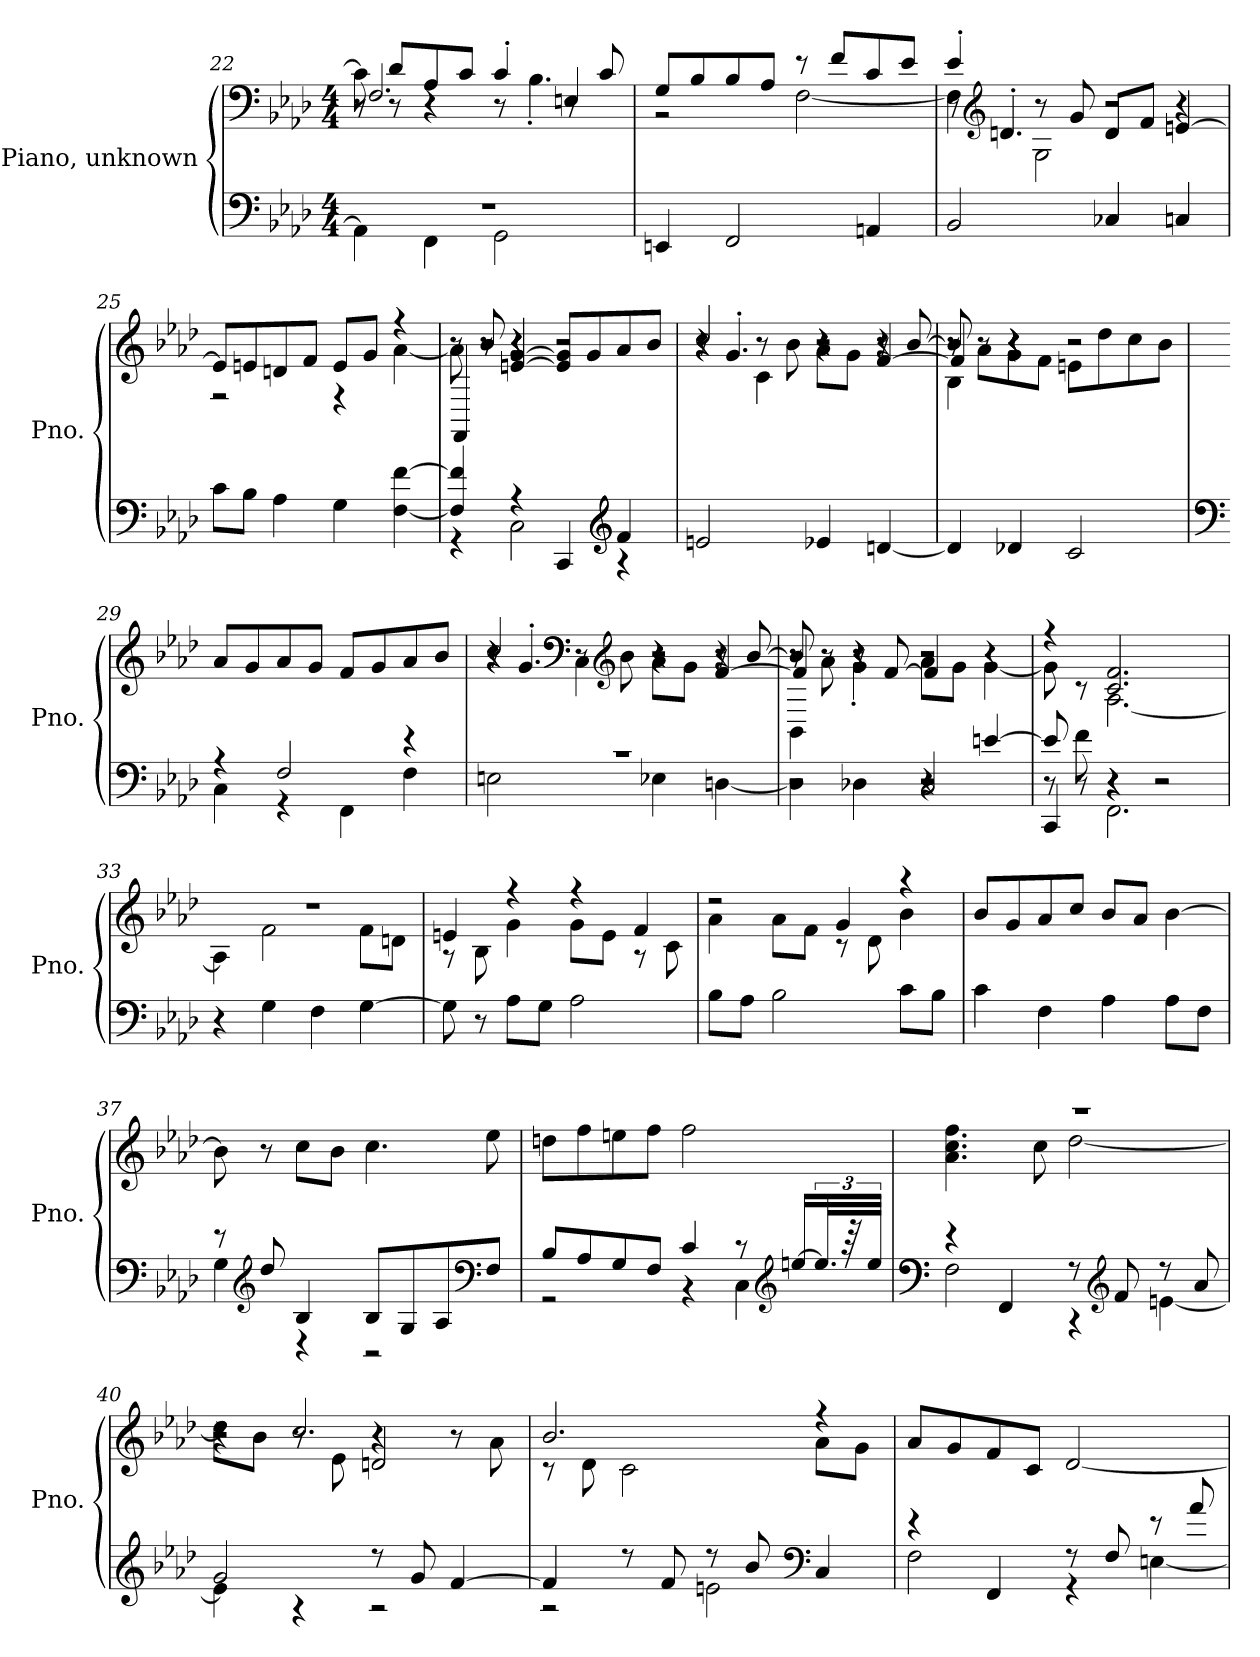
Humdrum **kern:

**kern	**kern
*part1	*part1
*staff2	*staff1
*I"Piano, unknown	*
*I'Pno.	*
*clefF4	*clefF4
*k[b-e-a-d-]	*k[b-e-a-d-]
*M4/4	*M4/4
=22	=22
*^	*^
*	*	*	*^
1r	4AA-\]	8r	8c\]	2.F/
.	.	8d-/L	8r	.
.	4FF\	8A-/	4r	.
.	.	8c/J	.	.
.	2GG\	4c'/	8r	.
.	.	.	4.B-'\	.
.	.	8r	.	4En/
.	.	8c/	.	.
*v	*v	*	*	*
*	*	*v	*v
!!LO:PB:g=z
=23	=23	=23
4EEn/	8G/L	2r
.	8B-/	.
2FF/	8B-/	.
.	8A-/J	.
.	8r	[2F\
.	8f/L	.
4AAn/	8c/	.
.	8e-/J	.
=24	=24	=24
*	*	*^
2BB-/	4e-'/	4F\]	8r
*	*clefG2	*	*
.	.	.	4.dn'/
.	8r	2G\	.
.	8g/	.	.
4C-X/	8d/L	.	2r
.	8f/J	.	.
4Cn/	[4en/	4r	.
*	*	*v	*v
=25	=25	=25
8c\L	8e/L]	2r
8B-\J	8en/	.
4A-\	8dn/	.
.	8f/J	.
4G\	8e/L	4r
.	8g/J	.
[4F\ [4f\	4r	[4a-\
=26	=26	=26
*^	*	*^
4F/] 4f/]	4r	8r	8a-\]	4FF/
.	.	8b-/	8r	.
4r	2C\	[4en/ [4g/	4r	4r
4CC/	.	8e/] 8g/]L	2r	2r
.	.	8g/	.	.
*clefG2	*	*	*	*
4f/	4r	8a-/	.	.
.	.	8b-/J	.	.
*v	*v	*	*	*
!!LO:LB:g=z
=27	=27	=27	=27
*	*	*	*^
2en/	2cc/	4r	8r	4r
.	.	.	4.g'/	.
.	.	8r	.	4c\
.	.	8b-\	.	.
4e-X/	4r	8a-\L	4r	2r
.	.	8g\J	.	.
[4dn/	8r	4r	[4f/	.
.	[8b-/	.	.	.
=28	=28	=28	=28	=28
4d/]	8b-/]	8r	4f/]	4B-\
.	8r	8a-\L	.	.
4d-X/	4r	8g\	4r	4r
.	.	8f\J	.	.
2c/	2r	8en\L	2r	2r
.	.	8dd-\	.	.
.	.	8cc\	.	.
.	.	8b-\J	.	.
*	*v	*v	*v	*v
=29	=29
*clefF4	*
*^	*
4r	4C\	8a-/L
.	.	8g/
2F/	4r	8a-/
.	.	8g/J
.	4FF\	8f/L
.	.	8g/
4r	4F\	8a-/
.	.	8b-/J
=30	=30	=30
*	*	*^
*	*	*	*^
*	*	*	*	*^
1r	2En\	2cc/	4r	8r	4r
.	.	.	.	4.g'/	.
*	*	*clefF4	*	*	*
.	.	.	8r	.	4C\
*	*	*clefG2	*	*	*
.	.	.	8b-\	.	.
.	4E-X\	4r	8a-\L	4r	2r
.	.	.	8g\J	.	.
.	[4Dn\	8r	4r	[4f/	.
.	.	[8b-/	.	.	.
!!LO:LB:g=z	!!	!!	!!
=31	=31	=31	=31	=31	=31
*	*^	*	*	*	*
2r	4D\]	2r	8b-/]	8r	4f/]	4BB-\
.	.	.	8r	8a-\	.	.
.	4D-X\	.	4r	4g'\	8r	4r
.	.	.	.	.	[8f/	.
4r	2r	2C/	2r	8a-\L	4f/]	2r
.	.	.	.	8g\J	.	.
[4en/	.	.	.	[4g\	4r	.
*	*	*	*	*v	*v	*v
=32	=32	=32	=32	=32
8e/]	8r	4CC/	4r	8g\]
8r	8f\	.	.	8r
4r	2.FF\	4r	2.c/ 2.f/	[2.A-\
2r	.	2r	.	.
*v	*v	*v	*	*
=33	=33	=33
4r	1r	4A-\]
4G\	.	2f\
4F\	.	.
[4G\	.	8f\L
.	.	8dn\J
=34	=34	=34
8G\]	4en/	8r
8r	.	8B-\
8A-\L	4r	4g\
8G\J	.	.
2A-\	4r	8g\L
.	.	8e\J
.	4f/	8r
.	.	8c\
=35	=35	=35
8B-\L	2r	4a-\
8A-\J	.	.
2B-\	.	8a-\L
.	.	8f\J
.	4g/	8r
.	.	8d-\
8c\L	4r	4b-\
8B-\J	.	.
*	*v	*v
!!LO:LB:g=z
=36	=36
4c\	8b-/L
.	8g/
4F\	8a-/
.	8cc/J
4A-\	8b-/L
.	8a-/J
8A-\L	[4b-\
8F\J	.
=37	=37
*^	*
8r	4G\	8b-\]
*clefG2	*	*
8dd-/	.	8r
4B-/	4r	8cc\L
.	.	8b-\J
8B-/L	2r	4.cc\
8G/	.	.
8A-/	.	.
*clefF4	*	*
8F/J	.	8ee-\
=38	=38	=38
8B-/L	2r	8ddn\L
8A-/	.	8ff\
8G/	.	8een\
8F/J	.	8ff\J
4c/	4r	2ff\
8r	4C\	.
*clefG2	*	*
[16een/LL	.	.
48.ee/JJk]	.	.
96r	.	.
48ee/	.	.
!!LO:LB:g=z
=39	=39	=39
*clefF4	*	*
*	*	*^
4r	2F\	1r	4.a-\ 4.cc\ 4.ff\
4FF/	.	.	.
.	.	.	8cc\
8r	4r	.	[2dd-\
*clefG2	*	*	*
8f/	.	.	.
8r	[4en\	.	.
8a-/	.	.	.
=40	=40	=40	=40
*	*	*	*^
2g/	4e\]	4r	8dd-\L]	2r
.	.	.	8b-\J	.
.	4r	2.cc/	8r	.
.	.	.	8e-\	.
8r	2r	.	4r	2dn/
8g/	.	.	.	.
[4f/	.	.	8r	.
.	.	.	8a-\	.
*	*	*	*v	*v
=41	=41	=41	=41
4f/]	2r	2.b-/	8r
.	.	.	8d-\
8r	.	.	2c\
8f/	.	.	.
8r	2en\	.	.
8b-/	.	.	.
*clefF4	*	*	*
4C/	.	4r	8a-\L
.	.	.	8g\J
*	*	*v	*v
=42	=42	=42
4r	2F\	8a-/L
.	.	8g/
4FF/	.	8f/
.	.	8c/J
8r	4r	[2d-/
8F/	.	.
8r	[4En\	.
8a-/	.	.
*v	*v	*
=	=
*-	*-
